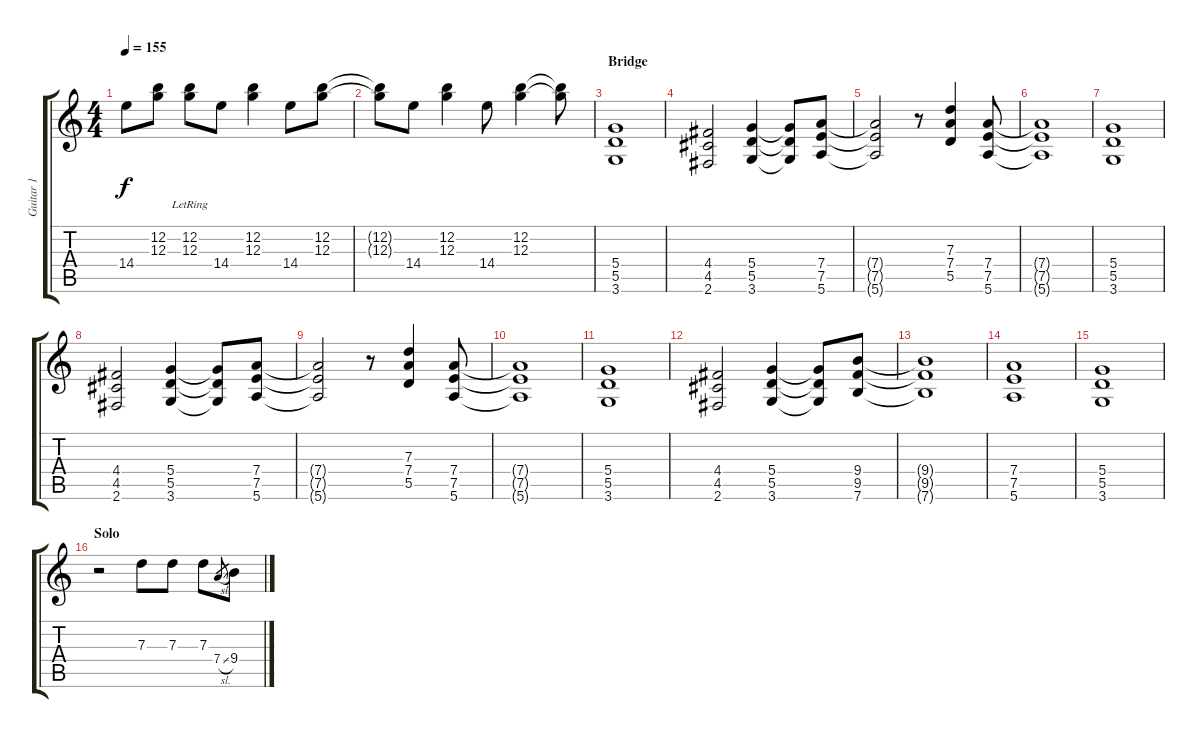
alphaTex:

\track ("Guitar 1" "Guitar 1") {instrument distortionguitar}
\staff {score tabs}
\tuning (E4 B3 G3 D3 A2 E2) {hide}
\ts (4 4)
\tempo 155
\clef g2
\ks c
14.4.8{dy f} (12.2 12.3).8 (12.2{lr} 12.3{lr}).8 14.4.8 (12.2 12.3).4 14.4.8 (12.2 12.3).8 |
(12.2{t} 12.3{t}).8 14.4.8 (12.2 12.3).4 14.4.8 (12.2 12.3).4 (12.2{t} 12.3{t}).8 |
\section ("" "Bridge")
(5.4 5.5 3.6).1 |
(4.4 4.5 2.6).2 (5.4 5.5 3.6).4 (5.4{t} 5.5{t} 3.6{t}).8 (7.4 7.5 5.6).8 |
(7.4{t} 7.5{t} 5.6{t}).2 r.8 (7.3 7.4 5.5).4 (7.4 7.5 5.6).8 |
(7.4{t} 7.5{t} 5.6{t}).1 |
(5.4 5.5 3.6).1 |
(4.4 4.5 2.6).2 (5.4 5.5 3.6).4 (5.4{t} 5.5{t} 3.6{t}).8 (7.4 7.5 5.6).8 |
(7.4{t} 7.5{t} 5.6{t}).2 r.8 (7.3 7.4 5.5).4 (7.4 7.5 5.6).8 |
(7.4{t} 7.5{t} 5.6{t}).1 |
(5.4 5.5 3.6).1 |
(4.4 4.5 2.6).2 (5.4 5.5 3.6).4 (5.4{t} 5.5{t} 3.6{t}).8 (9.4 9.5 7.6).8 |
(9.4{t} 9.5{t} 7.6{t}).1 |
(7.4 7.5 5.6).1 |
(5.4 5.5 3.6).1 |
\section ("" "Solo")
r.2 7.3.8 7.3.8 7.3.8 7.4{sl}.8{gr} 9.4.8
